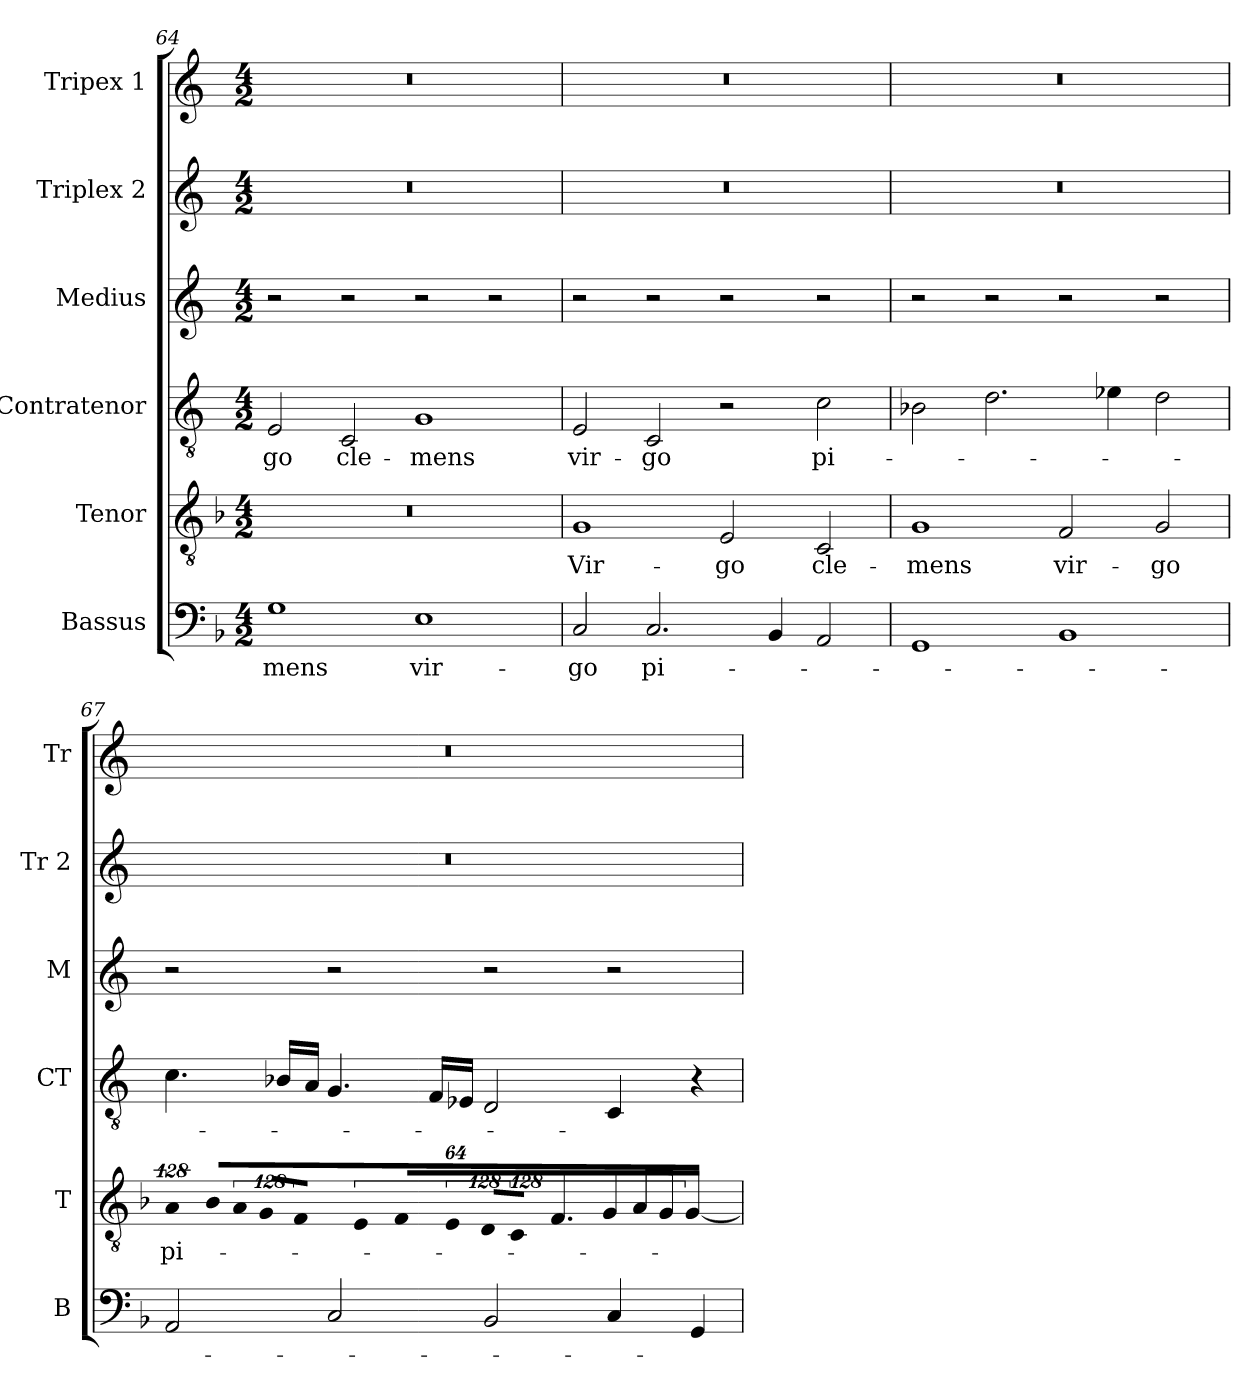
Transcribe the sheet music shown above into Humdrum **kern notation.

**kern	**text	**kern	**text	**kern	**text	**kern	**kern	**kern
*part6	*part6	*part5	*part5	*part4	*part4	*part3	*part2	*part1
*staff6	*staff6	*staff5	*staff5	*staff4	*staff4	*staff3	*staff2	*staff1
*I"Bassus	*	*I"Tenor	*	*I"Contratenor	*	*I"Medius	*I"Triplex 2	*I"Tripex 1
*I'B	*	*I'T	*	*I'CT	*	*I'M	*I'Tr 2	*I'Tr
*clefF4	*	*clefGv2	*	*clefGv2	*	*clefG2	*clefG2	*clefG2
*	*	*ITrd7c12	*	*ITrd7c12	*	*	*	*
*k[b-]	*	*k[b-]	*	*k[]	*	*k[]	*k[]	*k[]
*F:	*	*F:	*	*C:	*	*C:	*C:	*C:
*M4/2	*	*M4/2	*	*M4/2	*	*M4/2	*M4/2	*M4/2
=64	=64	=64	=64	=64	=64	=64	=64	=64
!	!LO:LY:b:color=#FF0000	!LO:N:vis=1	!	!	!	!	!	!
!	!	!	!	!	!LO:LY:b:color=#FF0000	!	!LO:N:vis=1	!LO:N:vis=1
1Gi	-mens	0r	.	2EEi/	-go	2r	0r	0r
!	!	!	!	!	!LO:LY:b:color=#FF0000	!	!	!
.	.	.	.	2CCi/	cle-	2r	.	.
!	!LO:LY:b:color=#FF0000	!	!	!	!	!	!	!
!	!	!	!	!	!LO:LY:b:color=#FF0000	!	!	!
1Ei	vir-	.	.	1GGi	-mens	2r	.	.
.	.	.	.	.	.	2r	.	.
=65	=65	=65	=65	=65	=65	=65	=65	=65
!	!LO:LY:b:color=#FF0000	!	!	!	!	!	!	!
!	!	!	!LO:LY:b:color=#FF0000	!	!	!	!	!
!	!	!	!	!	!LO:LY:b:color=#FF0000	!	!LO:N:vis=1	!LO:N:vis=1
2Ci/	-go	1GGi	Vir-	2EEi/	vir-	2r	0r	0r
!	!LO:LY:b:color=#FF0000	!	!	!	!	!	!	!
!	!	!	!	!	!LO:LY:b:color=#FF0000	!	!	!
2.Ci/	pi-	.	.	2CCi/	-go	2r	.	.
!	!	!	!LO:LY:b:color=#FF0000	!	!	!	!	!
.	.	2EEi/	-go	2r	.	2r	.	.
4BB-i/	.	.	.	.	.	.	.	.
!	!	!	!LO:LY:b:color=#FF0000	!	!	!	!	!
!	!	!	!	!	!LO:LY:b:color=#FF0000	!	!	!
2AAi/	.	2CCi/	cle-	2Ci\	pi-	2r	.	.
=66	=66	=66	=66	=66	=66	=66	=66	=66
!	!	!	!LO:LY:b:color=#FF0000	!	!	!	!LO:N:vis=1	!LO:N:vis=1
1GGi	.	1GGi	-mens	2BB-Xi\	.	2r	0r	0r
.	.	.	.	2.Di\	.	2r	.	.
!	!	!	!LO:LY:b:color=#FF0000	!	!	!	!	!
1BB-i	.	2FFi/	vir-	.	.	2r	.	.
.	.	.	.	4E-Xi\	.	.	.	.
!	!	!	!LO:LY:b:color=#FF0000	!	!	!	!	!
.	.	2GGi/	-go	2Di\	.	2r	.	.
!!LO:PB:g=z
=67	=67	=67	=67	=67	=67	=67	=67	=67
!	!	!LO:N:vis=4	!	!	!	!	!	!
!	!	!	!LO:LY:b:color=#FF0000	!	!	!	!LO:N:vis=1	!LO:N:vis=1
2AAi/	.	512%85AAi/	pi-	4.Ci\	.	2r	0r	0r
!	!	!LO:N:vis=8	!	!	!	!	!	!
.	.	512%43BB-i/L	.	.	.	.	.	.
!	!	!LO:N:vis=8	!	!	!	!	!	!
.	.	1024%85AAi/J	.	.	.	.	.	.
!	!	!LO:N:vis=8	!	!	!	!	!	!
.	.	1024%85GGi/L	.	.	.	.	.	.
.	.	.	.	16BB-Xi/LL	.	.	.	.
!	!	!LO:N:vis=8	!	!	!	!	!	!
.	.	512%43FFi/J	.	.	.	.	.	.
.	.	.	.	16AAi/JJ	.	.	.	.
!	!	!LO:N:vis=4	!	!	!	!	!	!
2Ci/	.	512%85EEi/	.	4.GGi/	.	2r	.	.
!	!	!LO:N:vis=8	!	!	!	!	!	!
.	.	512%43FFi/L	.	.	.	.	.	.
!	!	!LO:N:vis=8	!	!	!	!	!	!
.	.	1024%85EEi/J	.	.	.	.	.	.
!	!	!LO:N:vis=8	!	!	!	!	!	!
.	.	1024%85DDi/L	.	.	.	.	.	.
.	.	.	.	16FFi/LL	.	.	.	.
!	!	!LO:N:vis=8	!	!	!	!	!	!
.	.	512%43CCi/J	.	.	.	.	.	.
.	.	.	.	16EE-Xi/JJ	.	.	.	.
2BB-i/	.	4.FFi/	.	2DDi/	.	2r	.	.
.	.	8GGi/	.	.	.	.	.	.
4Ci/	.	8AAi/L	.	4CCi/	.	2r	.	.
.	.	8GGi/J	.	.	.	.	.	.
4GGi/	.	[<4GGi/	.	4r	.	.	.	.
=	=	=	=	=	=	=	=	=
*-	*-	*-	*-	*-	*-	*-	*-	*-
